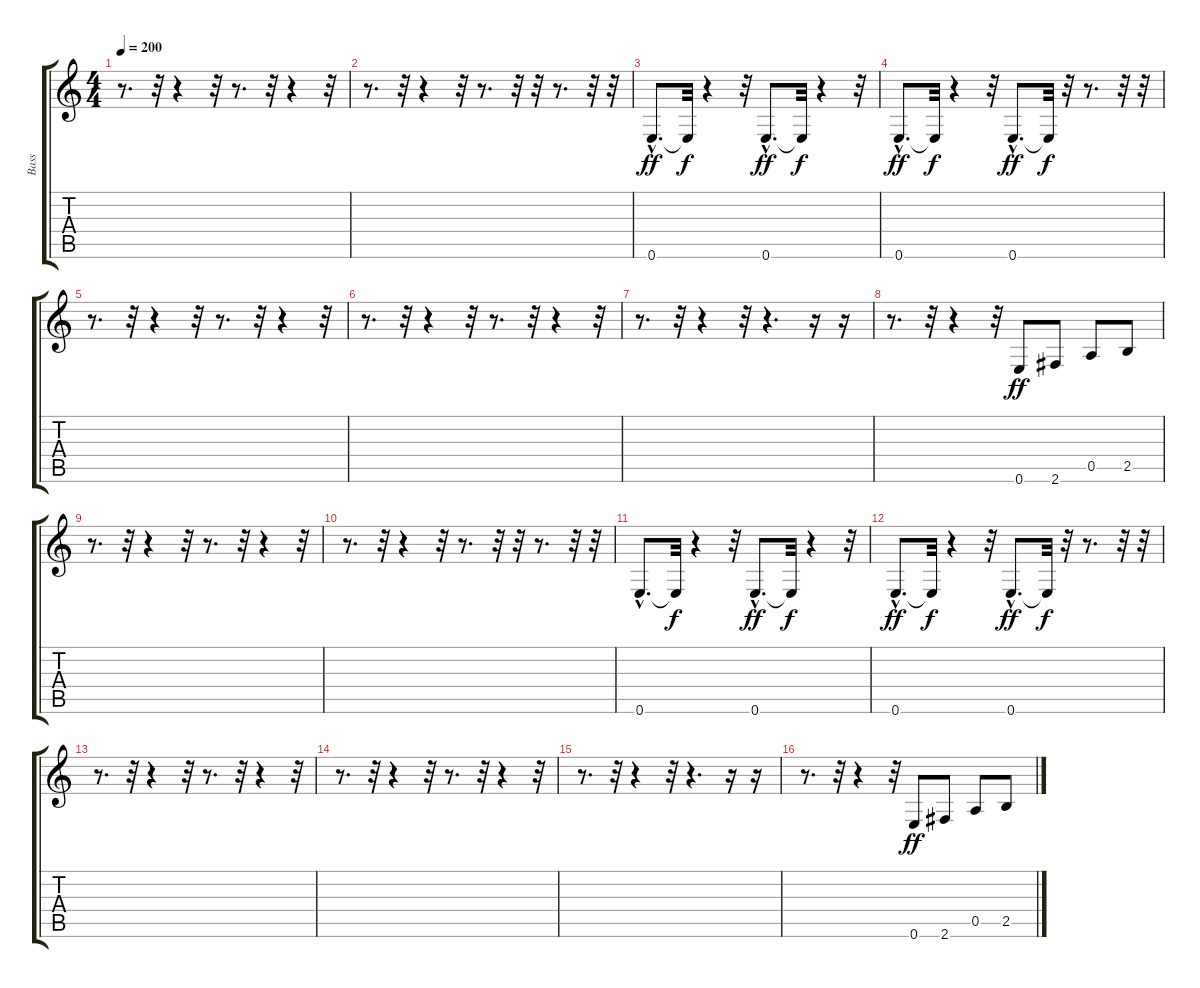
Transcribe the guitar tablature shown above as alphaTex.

\track ("Bass" "Bass") {instrument electricbassfinger}
\staff {score tabs}
\tuning (E4 B3 G3 D3 A2 E2) {hide}
\ts (4 4)
\tempo 200
\clef g2
\ks c
r.8{d dy ff} r.32 r.4 r.32 r.8{d} r.32 r.4 r.32 |
r.8{d} r.32 r.4 r.32 r.8{d} r.32 r.32 r.8{d} r.32 r.32 |
0.6{hac}.8{d} 0.6{t}.32{dy f} r.4 r.32 0.6{hac}.8{d dy ff} 0.6{t}.32{dy f} r.4 r.32 |
0.6{hac}.8{d dy ff} 0.6{t}.32{dy f} r.4 r.32 0.6{hac}.8{d dy ff} 0.6{t}.32{dy f} r.32 r.8{d} r.32 r.32 |
r.8{d} r.32 r.4 r.32 r.8{d} r.32 r.4 r.32 |
r.8{d} r.32 r.4 r.32 r.8{d} r.32 r.4 r.32 |
r.8{d} r.32 r.4 r.32 r.4{d} r.16 r.16 |
r.8{d} r.32 r.4 r.32 0.6.8{dy ff} 2.6.8 0.5.8 2.5.8 |
r.8{d} r.32 r.4 r.32 r.8{d} r.32 r.4 r.32 |
r.8{d} r.32 r.4 r.32 r.8{d} r.32 r.32 r.8{d} r.32 r.32 |
0.6{hac}.8{d} 0.6{t}.32{dy f} r.4 r.32 0.6{hac}.8{d dy ff} 0.6{t}.32{dy f} r.4 r.32 |
0.6{hac}.8{d dy ff} 0.6{t}.32{dy f} r.4 r.32 0.6{hac}.8{d dy ff} 0.6{t}.32{dy f} r.32 r.8{d} r.32 r.32 |
r.8{d} r.32 r.4 r.32 r.8{d} r.32 r.4 r.32 |
r.8{d} r.32 r.4 r.32 r.8{d} r.32 r.4 r.32 |
r.8{d} r.32 r.4 r.32 r.4{d} r.16 r.16 |
r.8{d} r.32 r.4 r.32 0.6.8{dy ff} 2.6.8 0.5.8 2.5.8
